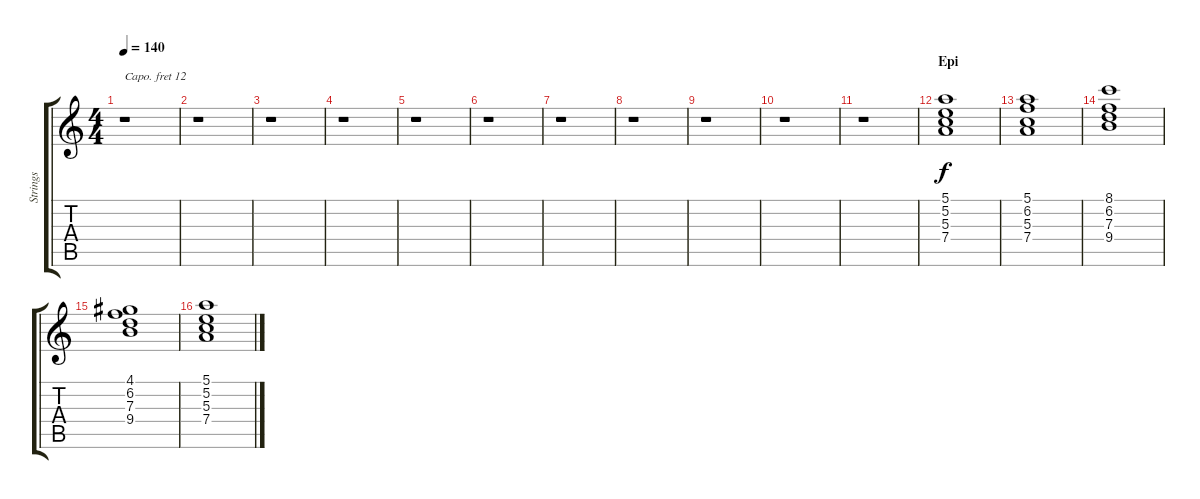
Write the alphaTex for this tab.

\track ("Strings" "Strings") {instrument stringensemble2}
\staff {score tabs}
\capo 12
\tuning (E4 B3 G3 D3 A2 E2) {hide}
\ts (4 4)
\tempo 140
\clef g2
\ks c
r.1{dy f} |
r.1 |
r.1 |
r.1 |
r.1 |
r.1 |
r.1 |
r.1 |
r.1 |
r.1 |
r.1 |
\section ("" "Epi")
(5.1 5.2 5.3 7.4).1 |
(5.1 6.2 5.3 7.4).1 |
(8.1 6.2 7.3 9.4).1 |
(4.1 6.2 7.3 9.4).1 |
(5.1 5.2 5.3 7.4).1
